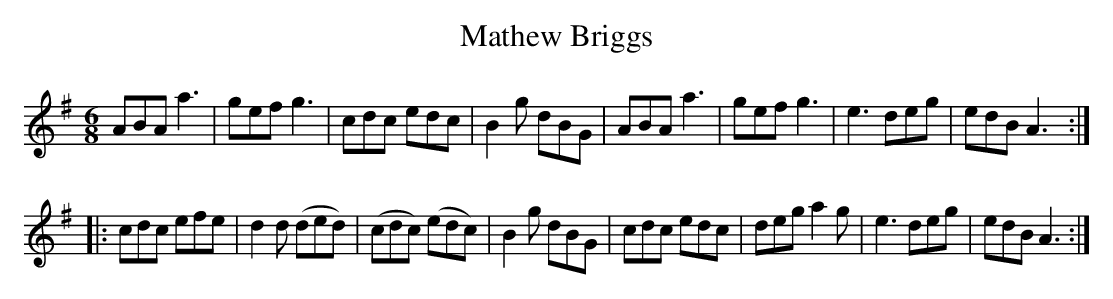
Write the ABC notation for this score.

X:1
T:Mathew Briggs
M:6/8
K:A dorian
ABA a3| gef g3| cdc edc| B2g dBG|\
ABA a3| gef g3| e3 deg| edB A3::
cdc efe| d2d (ded)| (cdc) (edc)| B2g dBG|\
cdc edc| deg a2g| e3 deg| edB A3:|
